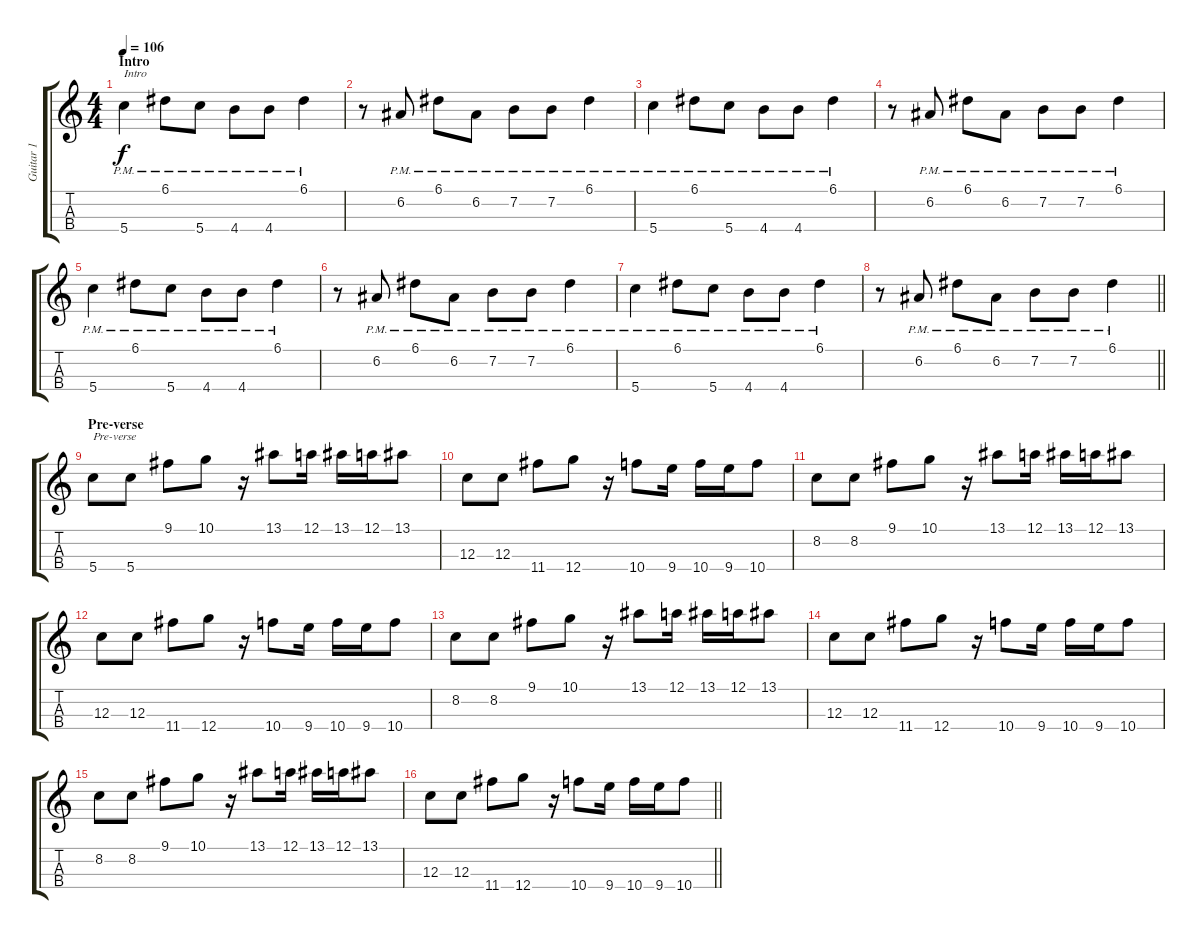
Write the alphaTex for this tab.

\track ("Guitar 1" "Guitar 1") {instrument acousticguitarnylon}
\staff {score tabs}
\tuning (A3 E3 C3 G3) {hide}
\ts (4 4)
\section ("" "Intro")
\tempo 106
\clef g2
\ks c
5.4{pm}.4{txt "Intro" dy f instrument acousticguitarnylon} 6.1{pm}.8 5.4{pm}.8 4.4{pm}.8 4.4{pm}.8 6.1{pm}.4 |
r.8 6.2{pm}.8 6.1{pm}.8 6.2{pm}.8 7.2{pm}.8 7.2{pm}.8 6.1{pm}.4 |
5.4{pm}.4 6.1{pm}.8 5.4{pm}.8 4.4{pm}.8 4.4{pm}.8 6.1{pm}.4 |
r.8 6.2{pm}.8 6.1{pm}.8 6.2{pm}.8 7.2{pm}.8 7.2{pm}.8 6.1{pm}.4 |
5.4{pm}.4 6.1{pm}.8 5.4{pm}.8 4.4{pm}.8 4.4{pm}.8 6.1{pm}.4 |
r.8 6.2{pm}.8 6.1{pm}.8 6.2{pm}.8 7.2{pm}.8 7.2{pm}.8 6.1{pm}.4 |
5.4{pm}.4 6.1{pm}.8 5.4{pm}.8 4.4{pm}.8 4.4{pm}.8 6.1{pm}.4 |
\barLineRight lightlight
r.8 6.2{pm}.8 6.1{pm}.8 6.2{pm}.8 7.2{pm}.8 7.2{pm}.8 6.1{pm}.4 |
\section ("" "Pre-verse")
5.4.8{txt "Pre-verse"} 5.4.8 9.1.8 10.1.8 r.16 13.1.8 12.1.16 13.1.16 12.1.16 13.1.8 |
12.3.8 12.3.8 11.4.8 12.4.8 r.16 10.4.8 9.4.16 10.4.16 9.4.16 10.4.8 |
8.2.8 8.2.8 9.1.8 10.1.8 r.16 13.1.8 12.1.16 13.1.16 12.1.16 13.1.8 |
12.3.8 12.3.8 11.4.8 12.4.8 r.16 10.4.8 9.4.16 10.4.16 9.4.16 10.4.8 |
8.2.8 8.2.8 9.1.8 10.1.8 r.16 13.1.8 12.1.16 13.1.16 12.1.16 13.1.8 |
12.3.8 12.3.8 11.4.8 12.4.8 r.16 10.4.8 9.4.16 10.4.16 9.4.16 10.4.8 |
8.2.8 8.2.8 9.1.8 10.1.8 r.16 13.1.8 12.1.16 13.1.16 12.1.16 13.1.8 |
\barLineRight lightlight
12.3.8 12.3.8 11.4.8 12.4.8 r.16 10.4.8 9.4.16 10.4.16 9.4.16 10.4.8
